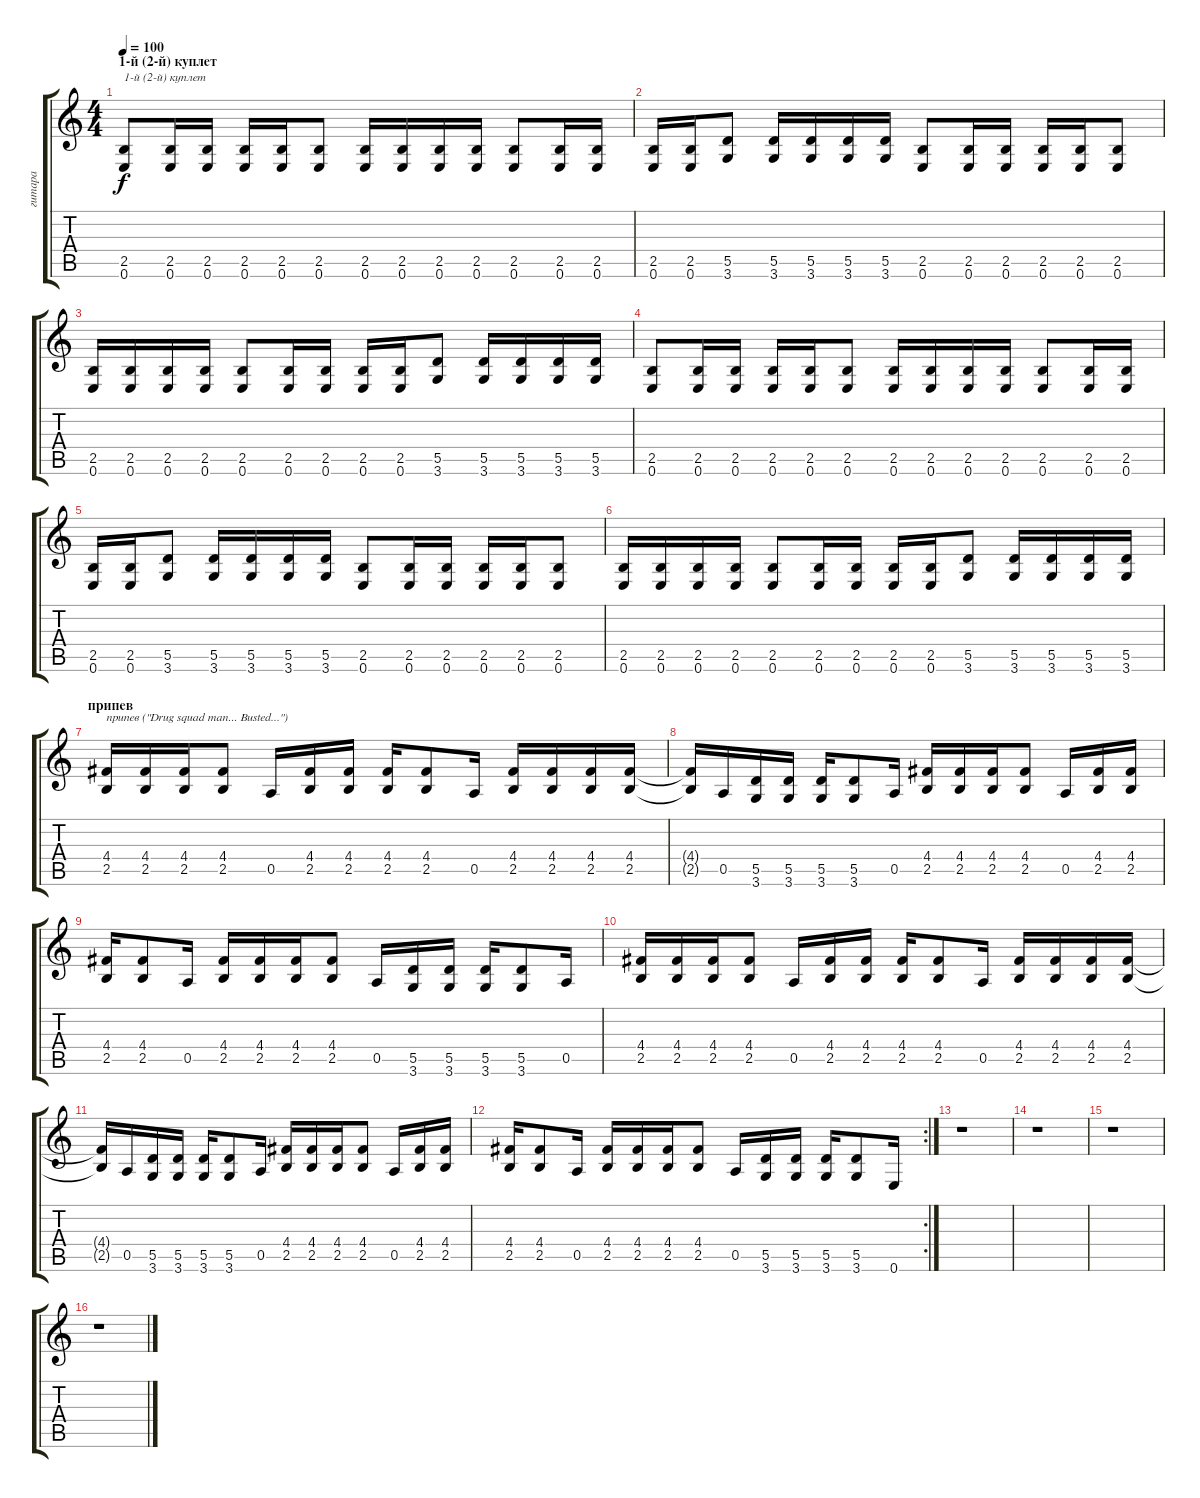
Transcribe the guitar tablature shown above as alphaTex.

\track ("гитара" "гитара") {instrument overdrivenguitar}
\staff {score tabs}
\tuning (E4 B3 G3 D3 A2 E2) {hide}
\ts (4 4)
\section ("" "1-й (2-й) куплет")
\tempo 100
\clef g2
\ks c
(2.5 0.6).8{txt "1-й (2-й) куплет" dy f} (2.5 0.6).16 (2.5 0.6).16 (2.5 0.6).16 (2.5 0.6).16 (2.5 0.6).8 (2.5 0.6).16 (2.5 0.6).16 (2.5 0.6).16 (2.5 0.6).16 (2.5 0.6).8 (2.5 0.6).16 (2.5 0.6).16 |
(2.5 0.6).16 (2.5 0.6).16 (5.5 3.6).8 (5.5 3.6).16 (5.5 3.6).16 (5.5 3.6).16 (5.5 3.6).16 (2.5 0.6).8 (2.5 0.6).16 (2.5 0.6).16 (2.5 0.6).16 (2.5 0.6).16 (2.5 0.6).8 |
(2.5 0.6).16 (2.5 0.6).16 (2.5 0.6).16 (2.5 0.6).16 (2.5 0.6).8 (2.5 0.6).16 (2.5 0.6).16 (2.5 0.6).16 (2.5 0.6).16 (5.5 3.6).8 (5.5 3.6).16 (5.5 3.6).16 (5.5 3.6).16 (5.5 3.6).16 |
(2.5 0.6).8 (2.5 0.6).16 (2.5 0.6).16 (2.5 0.6).16 (2.5 0.6).16 (2.5 0.6).8 (2.5 0.6).16 (2.5 0.6).16 (2.5 0.6).16 (2.5 0.6).16 (2.5 0.6).8 (2.5 0.6).16 (2.5 0.6).16 |
(2.5 0.6).16 (2.5 0.6).16 (5.5 3.6).8 (5.5 3.6).16 (5.5 3.6).16 (5.5 3.6).16 (5.5 3.6).16 (2.5 0.6).8 (2.5 0.6).16 (2.5 0.6).16 (2.5 0.6).16 (2.5 0.6).16 (2.5 0.6).8 |
(2.5 0.6).16 (2.5 0.6).16 (2.5 0.6).16 (2.5 0.6).16 (2.5 0.6).8 (2.5 0.6).16 (2.5 0.6).16 (2.5 0.6).16 (2.5 0.6).16 (5.5 3.6).8 (5.5 3.6).16 (5.5 3.6).16 (5.5 3.6).16 (5.5 3.6).16 |
\section ("" "припев")
(4.4 2.5).16{txt "припев (\"Drug squad man... Busted...\")"} (4.4 2.5).16 (4.4 2.5).16 (4.4 2.5).8 0.5.16 (4.4 2.5).16 (4.4 2.5).16 (4.4 2.5).16 (4.4 2.5).8 0.5.16 (4.4 2.5).16 (4.4 2.5).16 (4.4 2.5).16 (4.4 2.5).16 |
(4.4{t} 2.5{t}).16 0.5.16 (5.5 3.6).16 (5.5 3.6).16 (5.5 3.6).16 (5.5 3.6).8 0.5.16 (4.4 2.5).16 (4.4 2.5).16 (4.4 2.5).16 (4.4 2.5).8 0.5.16 (4.4 2.5).16 (4.4 2.5).16 |
(4.4 2.5).16 (4.4 2.5).8 0.5.16 (4.4 2.5).16 (4.4 2.5).16 (4.4 2.5).16 (4.4 2.5).8 0.5.16 (5.5 3.6).16 (5.5 3.6).16 (5.5 3.6).16 (5.5 3.6).8 0.5.16 |
(4.4 2.5).16 (4.4 2.5).16 (4.4 2.5).16 (4.4 2.5).8 0.5.16 (4.4 2.5).16 (4.4 2.5).16 (4.4 2.5).16 (4.4 2.5).8 0.5.16 (4.4 2.5).16 (4.4 2.5).16 (4.4 2.5).16 (4.4 2.5).16 |
(4.4{t} 2.5{t}).16 0.5.16 (5.5 3.6).16 (5.5 3.6).16 (5.5 3.6).16 (5.5 3.6).8 0.5.16 (4.4 2.5).16 (4.4 2.5).16 (4.4 2.5).16 (4.4 2.5).8 0.5.16 (4.4 2.5).16 (4.4 2.5).16 |
\rc 2
(4.4 2.5).16 (4.4 2.5).8 0.5.16 (4.4 2.5).16 (4.4 2.5).16 (4.4 2.5).16 (4.4 2.5).8 0.5.16 (5.5 3.6).16 (5.5 3.6).16 (5.5 3.6).16 (5.5 3.6).8 0.6.16 |
r.1 |
r.1 |
r.1 |
r.1
